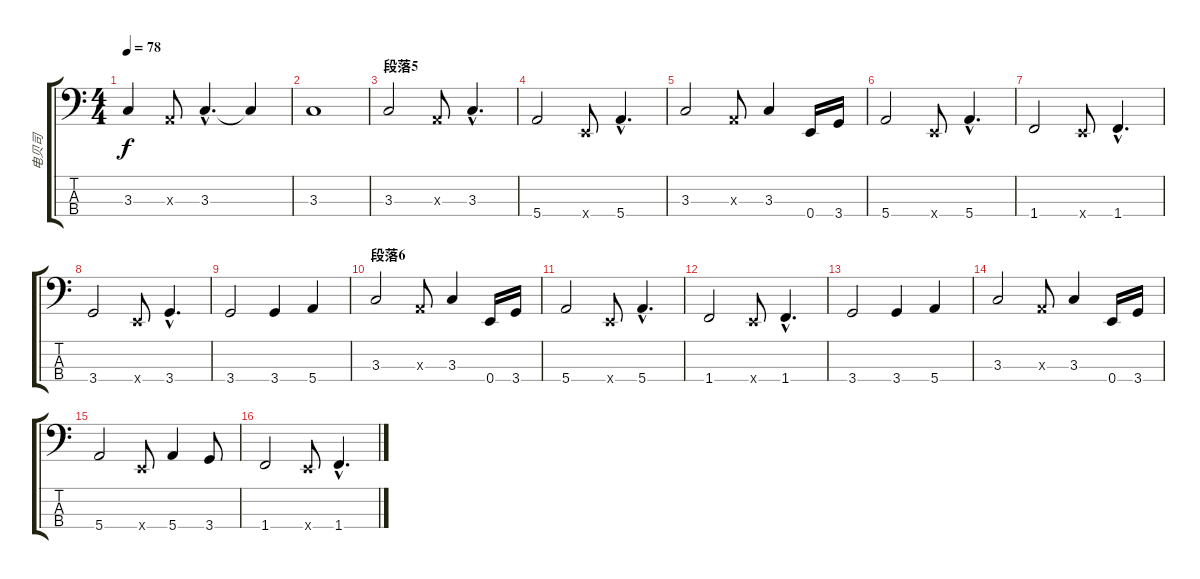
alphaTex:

\track ("电贝司" "电贝司") {instrument electricbassfinger}
\staff {score tabs}
\tuning (G2 D2 A1 E1) {hide}
\ts (4 4)
\tempo 78
\clef f4
\ks c
3.3.4{dy f} 0.3{x}.8 3.3{hac}.4{d} 3.3{t}.4 |
3.3.1 |
\section ("" "段落5")
3.3.2 0.3{x}.8 3.3{hac}.4{d} |
5.4.2 0.4{x}.8 5.4{hac}.4{d} |
3.3.2 0.3{x}.8 3.3.4 0.4.16 3.4.16 |
5.4.2 0.4{x}.8 5.4{hac}.4{d} |
1.4.2 0.4{x}.8 1.4{hac}.4{d} |
3.4.2 0.4{x}.8 3.4{hac}.4{d} |
3.4.2 3.4.4 5.4.4 |
\section ("" "段落6")
3.3.2 0.3{x}.8 3.3.4 0.4.16 3.4.16 |
5.4.2 0.4{x}.8 5.4{hac}.4{d} |
1.4.2 0.4{x}.8 1.4{hac}.4{d} |
3.4.2 3.4.4 5.4.4 |
3.3.2 0.3{x}.8 3.3.4 0.4.16 3.4.16 |
5.4.2 0.4{x}.8 5.4.4 3.4.8 |
1.4.2 0.4{x}.8 1.4{hac}.4{d}
